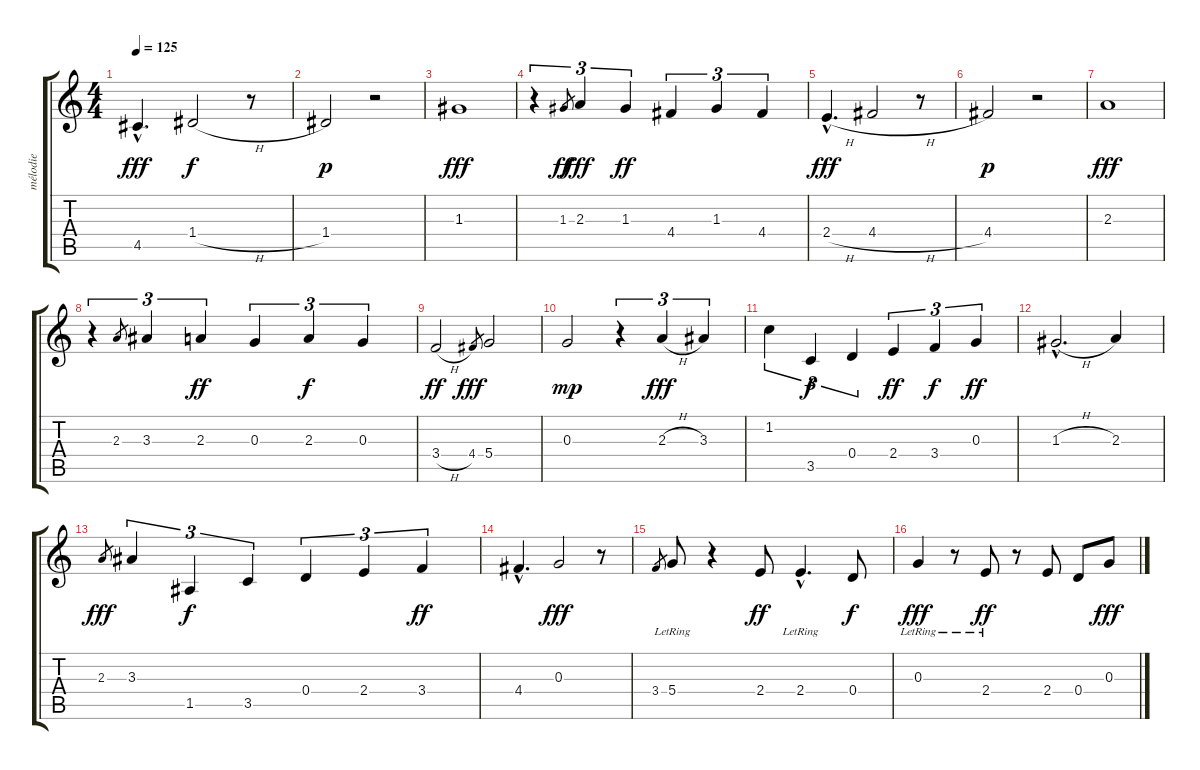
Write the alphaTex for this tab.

\track ("mélodie" "mélodie") {instrument panflute}
\staff {score tabs}
\tuning (E5 B4 G4 D4 A3 E3) {hide}
\ts (4 4)
\tempo 125
\clef g2
\ks c
4.5{hac}.4{d dy fff} 1.4{h}.2{dy f} r.8 |
1.4.2{dy p} r.2 |
1.3.1{dy fff} |
r.4{tu (3 2)} 1.3.8{gr dy ff} 2.3.4{tu (3 2) dy fff} 1.3.4{tu (3 2) dy ff} 4.4.4{tu (3 2)} 1.3.4{tu (3 2)} 4.4.4{tu (3 2)} |
2.4{h hac}.4{d dy fff} 4.4{h}.2 r.8 |
4.4.2{dy p} r.2 |
2.3.1{dy fff} |
r.4{tu (3 2)} 2.3.8{gr} 3.3.4{tu (3 2)} 2.3.4{tu (3 2) dy ff} 0.3.4{tu (3 2)} 2.3.4{tu (3 2) dy f} 0.3.4{tu (3 2)} |
3.4{h}.2{dy ff} 4.4.8{gr dy fff} 5.4.2 |
0.3.2{dy mp} r.4{tu (3 2)} 2.3{h}.4{tu (3 2) dy fff} 3.3.4{tu (3 2)} |
1.2.4{tu (3 2)} 3.5.4{tu (3 2) dy f} 0.4.4{tu (3 2)} 2.4.4{tu (3 2) dy ff} 3.4.4{tu (3 2) dy f} 0.3.4{tu (3 2) dy ff} |
1.3{h hac}.2{d} 2.3.4 |
2.3.8{gr dy fff} 3.3.4{tu (3 2)} 1.5.4{tu (3 2) dy f} 3.5.4{tu (3 2)} 0.4.4{tu (3 2)} 2.4.4{tu (3 2)} 3.4.4{tu (3 2) dy ff} |
4.4{hac}.4{d} 0.3.2{dy fff} r.8 |
3.4.8{gr} 5.4{lr}.8 r.4 2.4.8{dy ff} 2.4{hac lr}.4{d} 0.4.8{dy f} |
0.3{lr}.4{dy fff} r.8 2.4{lr}.8{dy ff} r.8 2.4.8 0.4.8 0.3{h}.8{dy fff}
